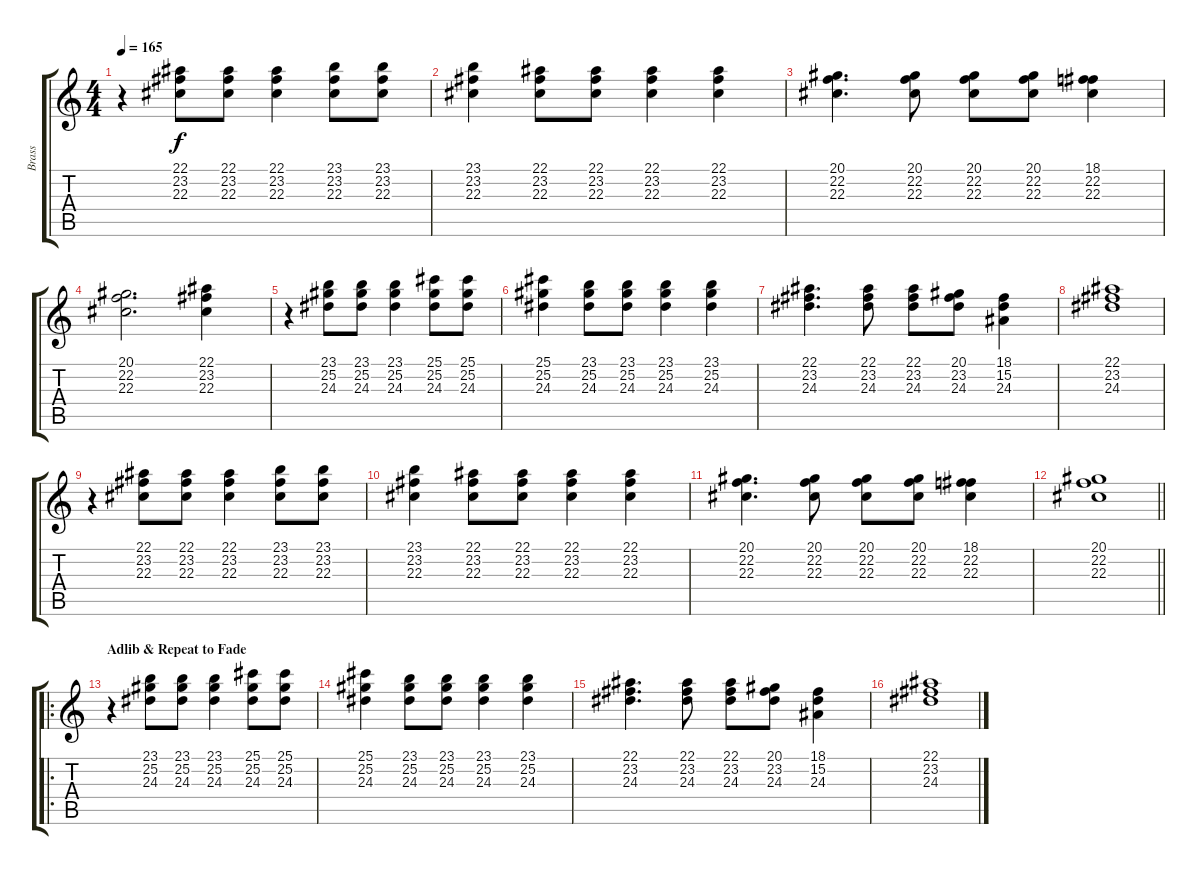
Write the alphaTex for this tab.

\track ("Brass" "Brass") {instrument brasssection}
\staff {score tabs}
\tuning (C4 G3 Eb3 Bb2 F2 C2) {hide}
\ts (4 4)
\tempo 165
\clef g2
\ks c
r.4{dy f} (22.1 23.2 22.3).8 (22.1 23.2 22.3).8 (22.1 23.2 22.3).4 (23.1 23.2 22.3).8 (23.1 23.2 22.3).8 |
(23.1 23.2 22.3).4 (22.1 23.2 22.3).8 (22.1 23.2 22.3).8 (22.1 23.2 22.3).4 (22.1 23.2 22.3).4 |
(20.1 22.2 22.3).4{d} (20.1 22.2 22.3).8 (20.1 22.2 22.3).8 (20.1 22.2 22.3).8 (18.1 22.2 22.3).4 |
(20.1 22.2 22.3).2{d} (22.1 23.2 22.3).4 |
r.4 (23.1 25.2 24.3).8 (23.1 25.2 24.3).8 (23.1 25.2 24.3).4 (25.1 25.2 24.3).8 (25.1 25.2 24.3).8 |
(25.1 25.2 24.3).4 (23.1 25.2 24.3).8 (23.1 25.2 24.3).8 (23.1 25.2 24.3).4 (23.1 25.2 24.3).4 |
(22.1 23.2 24.3).4{d} (22.1 23.2 24.3).8 (22.1 23.2 24.3).8 (20.1 23.2 24.3).8 (18.1 15.2 24.3).4 |
(22.1 23.2 24.3).1 |
r.4 (22.1 23.2 22.3).8 (22.1 23.2 22.3).8 (22.1 23.2 22.3).4 (23.1 23.2 22.3).8 (23.1 23.2 22.3).8 |
(23.1 23.2 22.3).4 (22.1 23.2 22.3).8 (22.1 23.2 22.3).8 (22.1 23.2 22.3).4 (22.1 23.2 22.3).4 |
(20.1 22.2 22.3).4{d} (20.1 22.2 22.3).8 (20.1 22.2 22.3).8 (20.1 22.2 22.3).8 (18.1 22.2 22.3).4 |
\barLineRight lightlight
(20.1 22.2 22.3).1 |
\ro
\section ("" "Adlib & Repeat to Fade")
r.4 (23.1 25.2 24.3).8 (23.1 25.2 24.3).8 (23.1 25.2 24.3).4 (25.1 25.2 24.3).8 (25.1 25.2 24.3).8 |
(25.1 25.2 24.3).4 (23.1 25.2 24.3).8 (23.1 25.2 24.3).8 (23.1 25.2 24.3).4 (23.1 25.2 24.3).4 |
(22.1 23.2 24.3).4{d} (22.1 23.2 24.3).8 (22.1 23.2 24.3).8 (20.1 23.2 24.3).8 (18.1 15.2 24.3).4 |
(22.1 23.2 24.3).1
